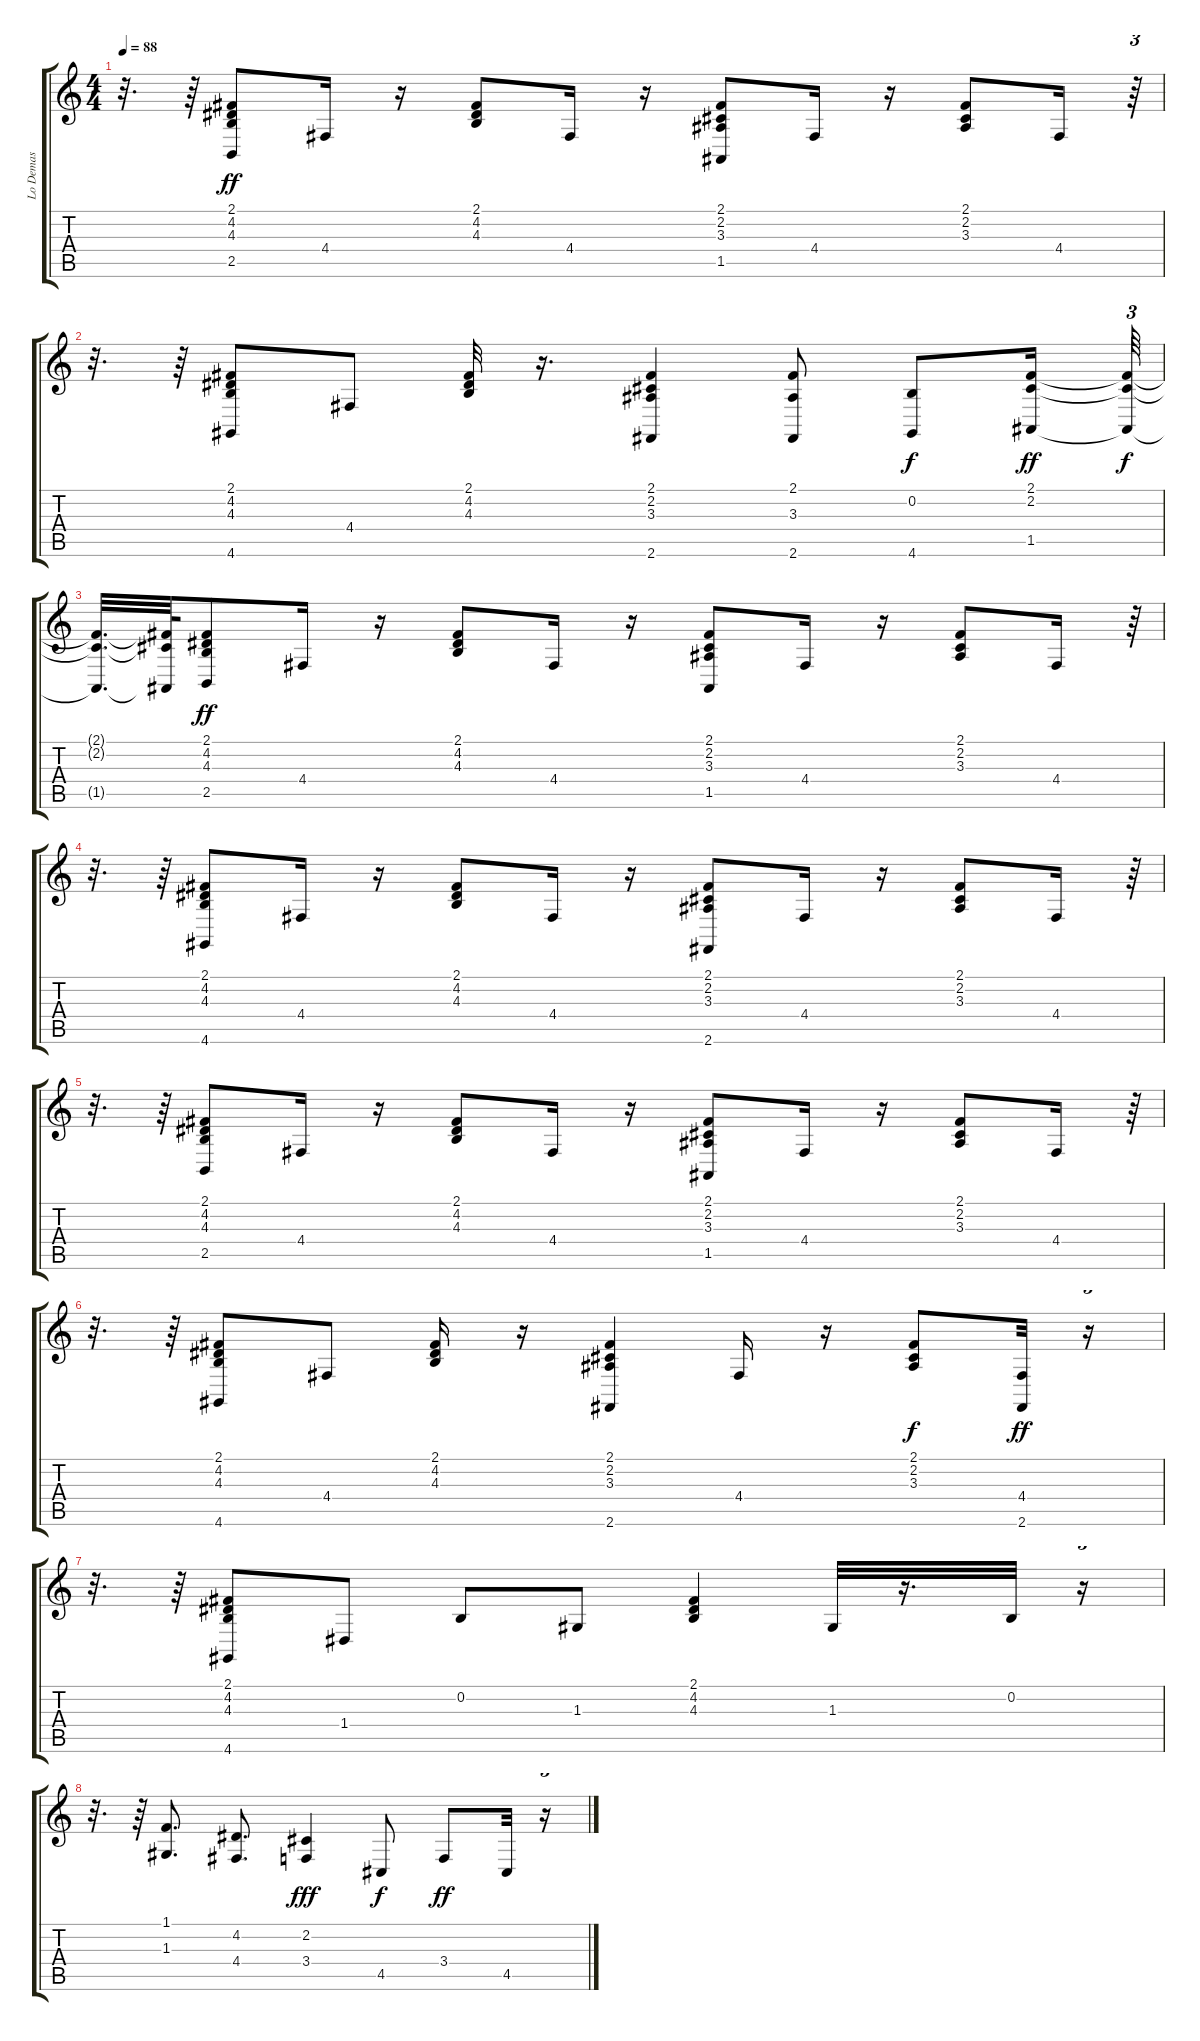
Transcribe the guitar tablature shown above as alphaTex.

\track ("Lo Demas" "Lo Demas") {instrument brightacousticpiano}
\staff {score tabs}
\tuning (E4 B3 G3 D3 A2 E2) {hide}
\ts (4 4)
\tempo 88
\clef g2
\ks c
r.32{d dy ff} r.64 (2.1 4.2 4.3 2.5).8 4.4.16 r.16 (2.1 4.2 4.3).8 4.4.16 r.16 (2.1 2.2 3.3 1.5).8 4.4.16 r.16 (2.1 2.2 3.3).8 4.4.16 r.64{tu (3 2)} |
r.32{d} r.64 (2.1 4.2 4.3 4.6).8 4.4.8 (2.1 4.2 4.3).32 r.16{d} (2.1 2.2 3.3 2.6).4 (2.1 3.3 2.6).8 (0.2 4.6).8{dy f} (2.1 2.2 1.5).16{dy ff} (2.1{t} 2.2{t} 1.5{t}).64{tu (3 2) dy f} |
(2.1{t} 2.2{t} 1.5{t}).32{d} (2.1{t} 2.2{t} 1.5{t}).64 (2.1 4.2 4.3 2.5).8{dy ff} 4.4.16 r.16 (2.1 4.2 4.3).8 4.4.16 r.16 (2.1 2.2 3.3 1.5).8 4.4.16 r.16 (2.1 2.2 3.3).8 4.4.16 r.64{tu (3 2)} |
r.32{d} r.64 (2.1 4.2 4.3 4.6).8 4.4.16 r.16 (2.1 4.2 4.3).8 4.4.16 r.16 (2.1 2.2 3.3 2.6).8 4.4.16 r.16 (2.1 2.2 3.3).8 4.4.16 r.64{tu (3 2)} |
r.32{d} r.64 (2.1 4.2 4.3 2.5).8 4.4.16 r.16 (2.1 4.2 4.3).8 4.4.16 r.16 (2.1 2.2 3.3 1.5).8 4.4.16 r.16 (2.1 2.2 3.3).8 4.4.16 r.64{tu (3 2)} |
r.32{d} r.64 (2.1 4.2 4.3 4.6).8 4.4.8 (2.1 4.2 4.3).16 r.16 (2.1 2.2 3.3 2.6).4 4.4.16 r.16 (2.1 2.2 3.3).8{dy f} (4.4 2.6).32{dy ff} r.16{tu (3 2)} |
r.32{d} r.64 (2.1 4.2 4.3 4.6).8 1.4.8 0.2.8 1.3.8 (2.1 4.2 4.3).4 1.3.32 r.16{d} 0.2.32 r.16{tu (3 2)} |
r.32{d} r.64 (1.1 1.3).8{d} (4.2 4.4).8{d} (2.2 3.4).4{dy fff} 4.5.8{dy f} 3.4.8{dy ff} 4.5.32 r.16{tu (3 2)}
